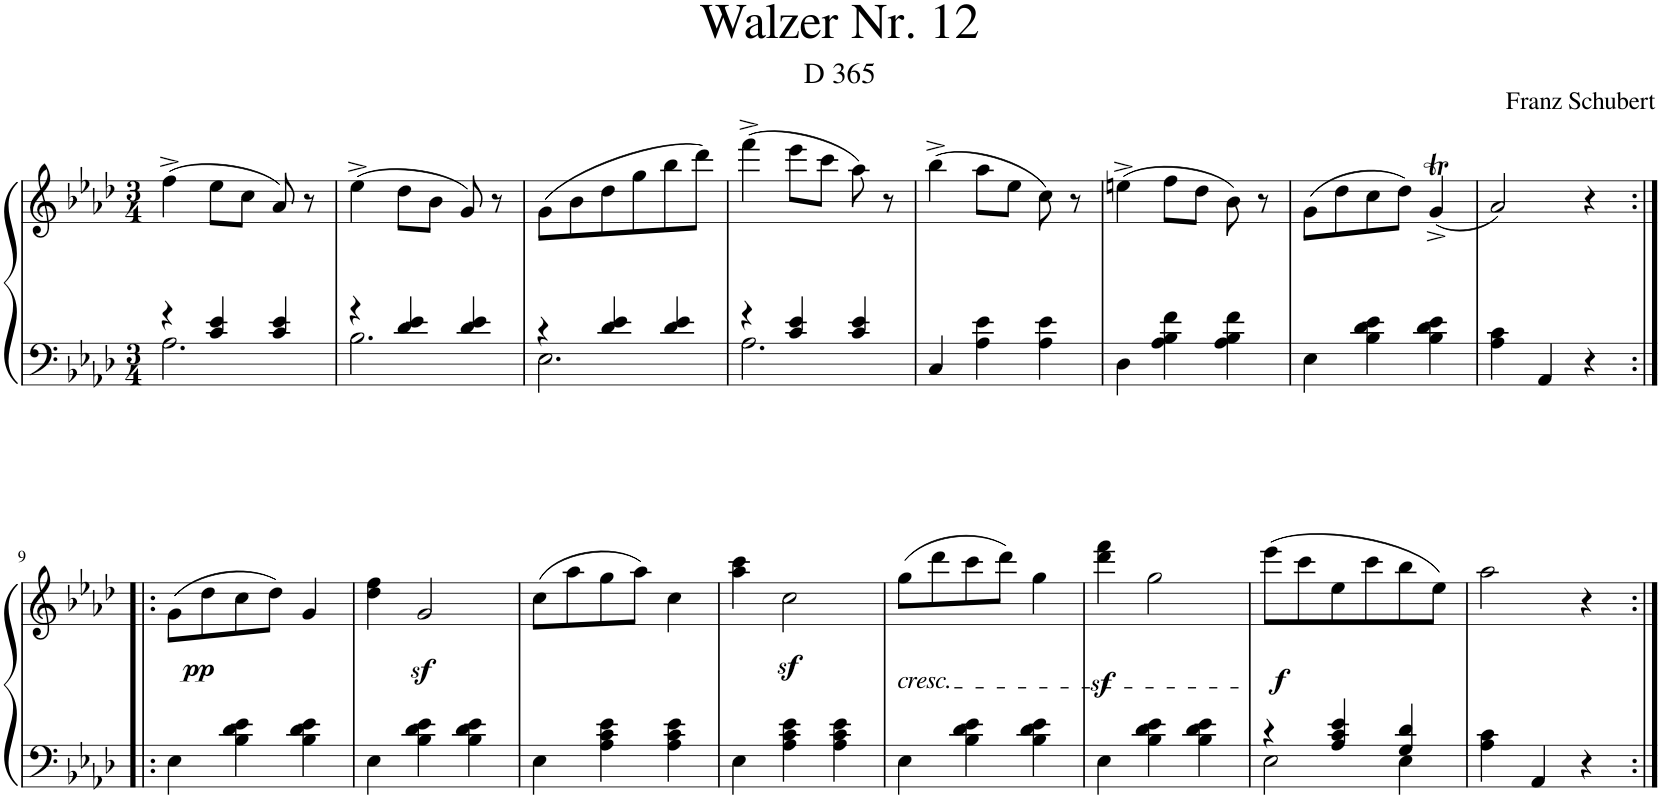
**kern	**kern	**dynam
*part1	*part1	*part1
*staff2	*staff1	*staff1/2
*I"Piano	*	*
*I'Pno.	*	*
*clefF4	*clefG2	*
*k[b-e-a-d-]	*k[b-e-a-d-]	*
*M3/4	*M3/4	*
=1	=1	=1
*^	*	*
4r	2.A-\	(4ff^\	.
4c/ 4e-/	.	8ee-\L	.
.	.	8cc\J	.
4c/ 4e-/	.	8a-/)	.
.	.	8r	.
=2	=2	=2	=2
4r	2.B-\	(4ee-^\	.
4d-/ 4e-/	.	8dd-\L	.
.	.	8b-\J	.
4d-/ 4e-/	.	8g/)	.
.	.	8r	.
=3	=3	=3	=3
4r	2.E-\	(8g\L	.
.	.	8b-\	.
4d-/ 4e-/	.	8dd-\	.
.	.	8gg\	.
4d-/ 4e-/	.	8bb-\	.
.	.	8ddd-\J)	.
=4	=4	=4	=4
4r	2.A-\	(4fff^\	.
4c/ 4e-/	.	8eee-\L	.
.	.	8ccc\J	.
4c/ 4e-/	.	8aa-\)	.
.	.	8r	.
*v	*v	*	*
=5	=5	=5
4C/	(4bb-^\	.
4A-\ 4e-\	8aa-\L	.
.	8ee-\J	.
4A-\ 4e-\	8cc\)	.
.	8r	.
=6	=6	=6
4D-\	(4een^\	.
4A-\ 4B-\ 4f\	8ff\L	.
.	8dd-\J	.
4A-\ 4B-\ 4f\	8b-\)	.
.	8r	.
=7	=7	=7
4E-\	(8g\L	.
.	8dd-\	.
4B-\ 4d-\ 4e-\	8cc\	.
.	8dd-\J)	.
4B-\ 4d-\ 4e-\	(4gt^/	.
=8	=8	=8
4A-\ 4c\	2a-/)	.
4AA-/	.	.
4r	4r	.
!!LO:LB:g=z
=9:|!|:	=9:|!|:	=9:|!|:
4E-\	(8g\L	.
!	!	!LO:DY:b
.	8dd-\	pp
4B-\ 4d-\ 4e-\	8cc\	.
.	8dd-\J)	.
4B-\ 4d-\ 4e-\	4g/	.
=10	=10	=10
4E-\	4dd-\ 4ff\	.
4B-\ 4d-\ 4e-\	2gz</	.
4B-\ 4d-\ 4e-\	.	.
=11	=11	=11
4E-\	(8cc\L	.
.	8aa-\	.
4A-\ 4c\ 4e-\	8gg\	.
.	8aa-\J)	.
4A-\ 4c\ 4e-\	4cc\	.
=12	=12	=12
4E-\	4aa-\ 4ccc\	.
4A-\ 4c\ 4e-\	2ccz<\	.
4A-\ 4c\ 4e-\	.	.
=13	=13	=13
!	!LO:TX:b:i:t=cresc.	!
4E-\	(8gg\L	.
.	8ddd-\	.
4B-\ 4d-\ 4e-\	8ccc\	.
.	8ddd-\J)	.
4B-\ 4d-\ 4e-\	4gg\	.
=14	=14	=14
4E-\	4ddd-\z< 4fff\z<	.
4B-\ 4d-\ 4e-\	2gg\	.
4B-\ 4d-\ 4e-\	.	.
=15	=15	=15
*^	*	*
!	!	!	!LO:DY:b
4r	2E-\	(8eee-\L	f
.	.	8ccc\	.
4A-/ 4c/ 4e-/	.	8ee-\	.
.	.	8ccc\	.
4G/ 4d-/	4E-\	8bb-\	.
.	.	8ee-\J)	.
*v	*v	*	*
=16	=16	=16
4A-\ 4c\	2aa-\	.
4AA-/	.	.
4r	4r	.
=:|!	=:|!	=:|!
*-	*-	*-
